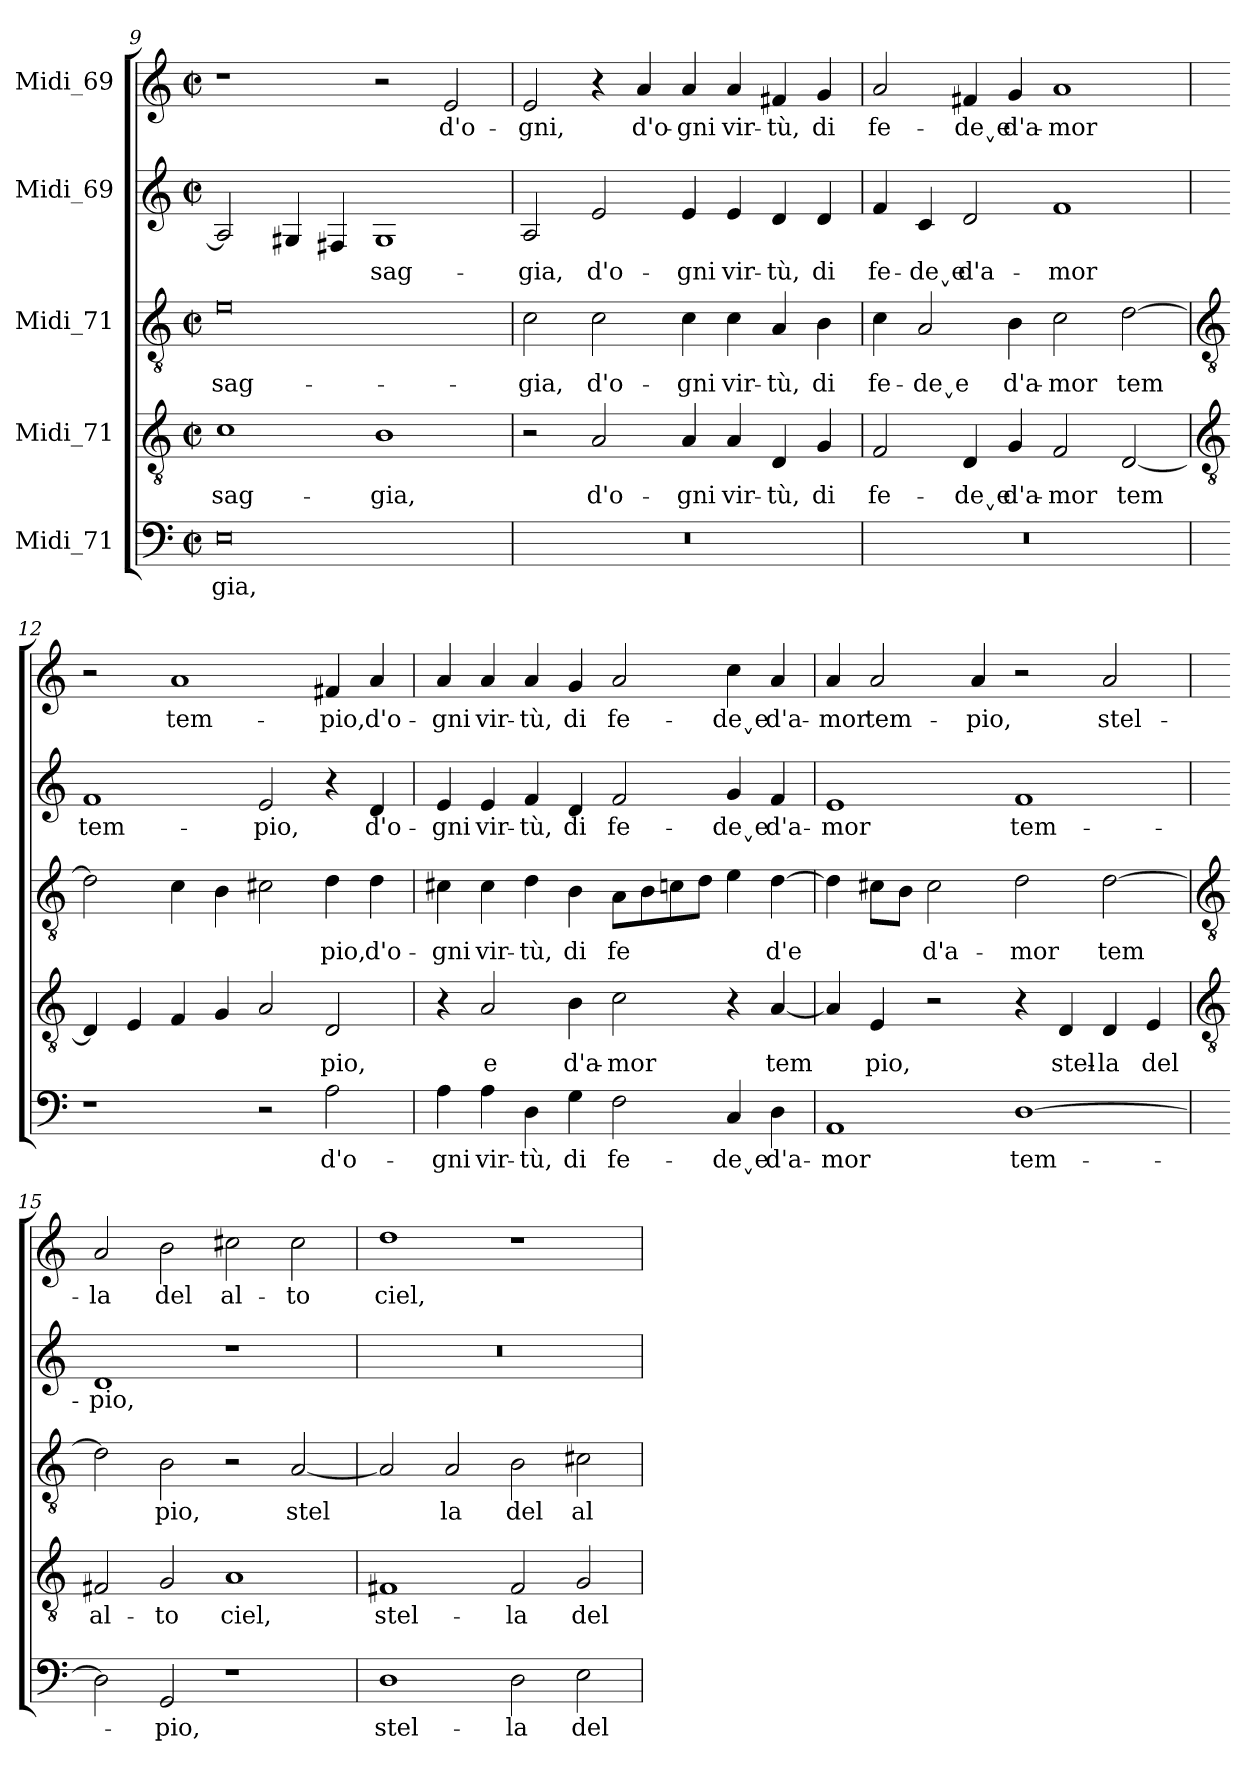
**kern	**text	**kern	**text	**kern	**text	**kern	**text	**kern	**text
*part5	*part5	*part4	*part4	*part3	*part3	*part2	*part2	*part1	*part1
*staff5	*staff5	*staff4	*staff4	*staff3	*staff3	*staff2	*staff2	*staff1	*staff1
*I"Midi_71	*	*I"Midi_71	*	*I"Midi_71	*	*I"Midi_69	*	*I"Midi_69	*
!!LO:LB:g=z
*clefF4	*	*clefGv2	*	*clefGv2	*	*clefG2	*	*clefG2	*
*k[]	*	*k[]	*	*k[]	*	*k[]	*	*k[]	*
*C:	*	*C:	*	*C:	*	*C:	*	*C:	*
*M4/2	*	*M4/2	*	*M4/2	*	*M4/2	*	*M4/2	*
*met(c|)	*	*met(c|)	*	*met(c|)	*	*met(c|)	*	*met(c|)	*
=9	=9	=9	=9	=9	=9	=9	=9	=9	=9
!	!LO:LY:b	!	!LO:LY:b	!	!LO:LY:b	!	!	!	!
0E	-gia,	1c	sag-	0e	sag-	2A]	.	1r	.
.	.	.	.	.	.	4G#X	.	.	.
.	.	.	.	.	.	4F#	.	.	.
!	!	!	!LO:LY:b	!	!	!	!LO:LY:b	!	!
.	.	1B	-gia,	.	.	1G#	sag-	2r	.
!	!	!	!	!	!	!	!	!	!LO:LY:b
.	.	.	.	.	.	.	.	2e	d'o-
=10	=10	=10	=10	=10	=10	=10	=10	=10	=10
!	!	!	!	!	!LO:LY:b	!	!LO:LY:b	!	!LO:LY:b
0r	.	2r	.	2c	-gia,	2A	-gia,	2e	-gni,
!	!	!	!LO:LY:b	!	!LO:LY:b	!	!LO:LY:b	!	!
.	.	2A	d'o-	2c	d'o-	2e	d'o-	4r	.
!	!	!	!	!	!	!	!	!	!LO:LY:b
.	.	.	.	.	.	.	.	4a	d'o-
!	!	!	!LO:LY:b	!	!LO:LY:b	!	!LO:LY:b	!	!LO:LY:b
.	.	4A	-gni	4c	-gni	4e	-gni	4a	-gni
!	!	!	!LO:LY:b	!	!LO:LY:b	!	!LO:LY:b	!	!LO:LY:b
.	.	4A	vir-	4c	vir-	4e	vir-	4a	vir-
!	!	!	!LO:LY:b	!	!LO:LY:b	!	!LO:LY:b	!	!LO:LY:b
.	.	4D	-tù,	4A	-tù,	4d	-tù,	4f#X	-tù,
!	!	!	!LO:LY:b	!	!LO:LY:b	!	!LO:LY:b	!	!LO:LY:b
.	.	4G	di	4B	di	4d	di	4g	di
=11	=11	=11	=11	=11	=11	=11	=11	=11	=11
!	!	!	!LO:LY:b	!	!LO:LY:b	!	!LO:LY:b	!	!LO:LY:b
0r	.	2F	fe-	4c	fe-	4f	fe-	2a	fe-
!	!	!	!	!	!LO:LY:b	!	!LO:LY:b	!	!
.	.	.	.	2A	-deˬe	4c	-deˬe	.	.
!	!	!	!LO:LY:b	!	!	!	!LO:LY:b	!	!LO:LY:b
.	.	4D	-deˬe	.	.	2d	d'a-	4f#X	-deˬe
!	!	!	!LO:LY:b	!	!LO:LY:b	!	!	!	!LO:LY:b
.	.	4G	d'a-	4B	d'a-	.	.	4g	d'a-
!	!	!	!LO:LY:b	!	!LO:LY:b	!	!LO:LY:b	!	!LO:LY:b
.	.	2F	-mor	2c	-mor	1f	-mor	1a	-mor
!	!	!	!LO:LY:b	!	!LO:LY:b	!	!	!	!
.	.	[2D	tem	[2d	tem	.	.	.	.
!!LO:LB:g=z
=12	=12	=12	=12	=12	=12	=12	=12	=12	=12
*	*	*clefGv2	*	*clefGv2	*	*	*	*	*
!	!	!	!	!	!	!	!LO:LY:b	!	!
1r	.	4D]	.	2d]	.	1f	tem-	2r	.
.	.	4E	.	.	.	.	.	.	.
!	!	!	!	!	!	!	!	!	!LO:LY:b
.	.	4F	.	4c	.	.	.	1a	tem-
.	.	4G	.	4B	.	.	.	.	.
!	!	!	!	!	!	!	!LO:LY:b	!	!
2r	.	2A	.	2c#X	.	2e	-pio,	.	.
!	!LO:LY:b	!	!LO:LY:b	!	!LO:LY:b	!	!	!	!LO:LY:b
2A	d'o-	2D	pio,	4d	pio,	4r	.	4f#X	-pio,
!	!	!	!	!	!LO:LY:b	!	!LO:LY:b	!	!LO:LY:b
.	.	.	.	4d	d'o-	4d	d'o-	4a	d'o-
=13	=13	=13	=13	=13	=13	=13	=13	=13	=13
!	!LO:LY:b	!	!	!	!LO:LY:b	!	!LO:LY:b	!	!LO:LY:b
4A	-gni	4r	.	4c#X	-gni	4e	-gni	4a	-gni
!	!LO:LY:b	!	!LO:LY:b	!	!LO:LY:b	!	!LO:LY:b	!	!LO:LY:b
4A	vir-	2A	e	4c#	vir-	4e	vir-	4a	vir-
!	!LO:LY:b	!	!	!	!LO:LY:b	!	!LO:LY:b	!	!LO:LY:b
4D	-tù,	.	.	4d	-tù,	4f	-tù,	4a	-tù,
!	!LO:LY:b	!	!LO:LY:b	!	!LO:LY:b	!	!LO:LY:b	!	!LO:LY:b
4G	di	4B	d'a-	4B	di	4d	di	4g	di
!	!LO:LY:b	!	!LO:LY:b	!	!LO:LY:b	!	!LO:LY:b	!	!LO:LY:b
2F	fe-	2c	-mor	8AL	fe	2f	fe-	2a	fe-
.	.	.	.	8B	.	.	.	.	.
.	.	.	.	8cn	.	.	.	.	.
.	.	.	.	8dJ	.	.	.	.	.
!	!LO:LY:b	!	!	!	!	!	!LO:LY:b	!	!LO:LY:b
4C	-deˬe	4r	.	4e	.	4g	-deˬe	4cc	-deˬe
!	!LO:LY:b	!	!LO:LY:b	!	!LO:LY:b	!	!LO:LY:b	!	!LO:LY:b
4D	d'a-	[4A	tem	[4d	d'e	4f	d'a-	4a	d'a-
=14	=14	=14	=14	=14	=14	=14	=14	=14	=14
!	!LO:LY:b	!	!	!	!	!	!LO:LY:b	!	!LO:LY:b
1AA	-mor	4A]	.	4d]	.	1e	-mor	4a	-mor
!	!	!	!LO:LY:b	!	!	!	!	!	!LO:LY:b
.	.	4E	pio,	8c#XL	.	.	.	2a	tem-
.	.	.	.	8BJ	.	.	.	.	.
!	!	!	!	!	!LO:LY:b	!	!	!	!
.	.	2r	.	2c#	d'a-	.	.	.	.
!	!	!	!	!	!	!	!	!	!LO:LY:b
.	.	.	.	.	.	.	.	4a	-pio,
!	!LO:LY:b	!	!	!	!LO:LY:b	!	!LO:LY:b	!	!
[1D	tem-	4r	.	2d	-mor	1f	tem-	2r	.
!	!	!	!LO:LY:b	!	!	!	!	!	!
.	.	4D	stel-	.	.	.	.	.	.
!	!	!	!LO:LY:b	!	!LO:LY:b	!	!	!	!LO:LY:b
.	.	4D	-la	[2d	tem	.	.	2a	stel-
!	!	!	!LO:LY:b	!	!	!	!	!	!
.	.	4E	del	.	.	.	.	.	.
!!LO:LB:g=z
=15	=15	=15	=15	=15	=15	=15	=15	=15	=15
*	*	*clefGv2	*	*clefGv2	*	*	*	*	*
!	!	!	!LO:LY:b	!	!	!	!LO:LY:b	!	!LO:LY:b
2D]	.	2F#X	al-	2d]	.	1d	-pio,	2a	-la
!	!LO:LY:b	!	!LO:LY:b	!	!LO:LY:b	!	!	!	!LO:LY:b
2GG	-pio,	2G	-to	2B	pio,	.	.	2b	del
!	!	!	!LO:LY:b	!	!	!	!	!	!LO:LY:b
1r	.	1A	ciel,	2r	.	1r	.	2cc#X	al-
!	!	!	!	!	!LO:LY:b	!	!	!	!LO:LY:b
.	.	.	.	[2A	stel	.	.	2cc#	-to
=16	=16	=16	=16	=16	=16	=16	=16	=16	=16
!	!LO:LY:b	!	!LO:LY:b	!	!	!	!	!	!LO:LY:b
1D	stel-	1F#X	stel-	2A]	.	0r	.	1dd	ciel,
!	!	!	!	!	!LO:LY:b	!	!	!	!
.	.	.	.	2A	la	.	.	.	.
!	!LO:LY:b	!	!LO:LY:b	!	!LO:LY:b	!	!	!	!
2D	-la	2F#	-la	2B	del	.	.	1r	.
!	!LO:LY:b	!	!LO:LY:b	!	!LO:LY:b	!	!	!	!
2E	del	2G	del	2c#X	al-	.	.	.	.
=	=	=	=	=	=	=	=	=	=
*-	*-	*-	*-	*-	*-	*-	*-	*-	*-
